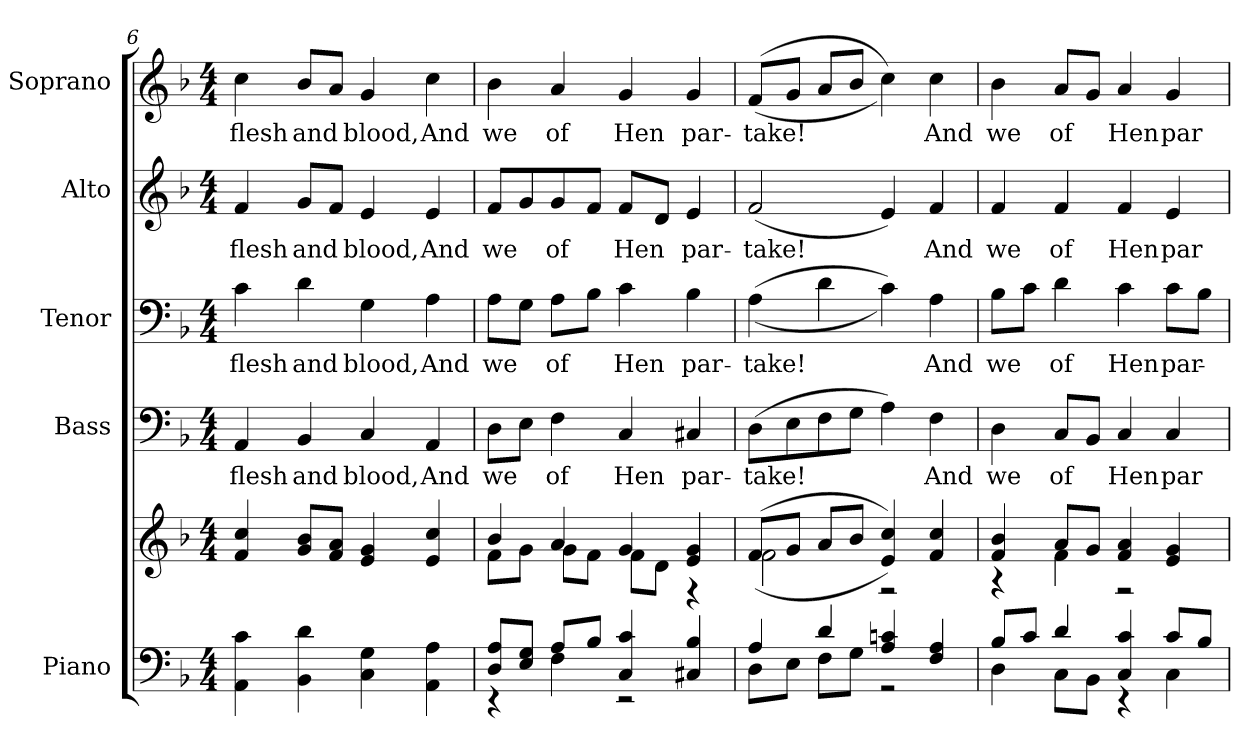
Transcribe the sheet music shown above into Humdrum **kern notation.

**kern	**kern	**kern	**text	**kern	**text	**kern	**text	**kern	**text
*part5	*part5	*part4	*part4	*part3	*part3	*part2	*part2	*part1	*part1
*staff6	*staff5	*staff4	*staff4	*staff3	*staff3	*staff2	*staff2	*staff1	*staff1
*I"Piano	*	*I"Bass	*	*I"Tenor	*	*I"Alto	*	*I"Soprano	*
*I'Pno.	*	*I'B.	*	*I'T.	*	*I'A.	*	*I'S.	*
*clefF4	*clefG2	*clefF4	*	*clefF4	*	*clefG2	*	*clefG2	*
*k[b-]	*k[b-]	*k[b-]	*	*k[b-]	*	*k[b-]	*	*k[b-]	*
*F:	*F:	*F:	*	*F:	*	*F:	*	*F:	*
*M4/4	*M4/4	*M4/4	*	*M4/4	*	*M4/4	*	*M4/4	*
=6	=6	=6	=6	=6	=6	=6	=6	=6	=6
!	!	!	!LO:LY:b:color=#000000	!	!	!	!	!	!
!	!	!	!	!	!LO:LY:b:color=#000000	!	!	!	!
!	!	!	!	!	!	!	!LO:LY:b:color=#000000	!	!
!	!	!	!	!	!	!	!	!	!LO:LY:b:color=#000000
4AAi\ 4ci	4fi/ 4cci	4AAi/	flesh	4ci\	flesh	4fi/	flesh	4cci\	flesh
!	!	!	!LO:LY:b:color=#000000	!	!	!	!	!	!
!	!	!	!	!	!LO:LY:b:color=#000000	!	!	!	!
!	!	!	!	!	!	!	!LO:LY:b:color=#000000	!	!
!	!	!	!	!	!	!	!	!	!LO:LY:b:color=#000000
4BB-i\ 4di	8gi/ 8b-iL	4BB-i/	and	4di\	and	8gi/L	and	8b-i/L	and
.	8fi/ 8aiJ	.	.	.	.	8fi/J	.	8ai/J	.
!	!	!	!LO:LY:b:color=#000000	!	!	!	!	!	!
!	!	!	!	!	!LO:LY:b:color=#000000	!	!	!	!
!	!	!	!	!	!	!	!LO:LY:b:color=#000000	!	!
!	!	!	!	!	!	!	!	!	!LO:LY:b:color=#000000
4Ci\ 4Gi	4ei/ 4gi	4Ci/	blood,	4Gi\	blood,	4ei/	blood,	4gi/	blood,
!	!	!	!LO:LY:b:color=#000000	!	!	!	!	!	!
!	!	!	!	!	!LO:LY:b:color=#000000	!	!	!	!
!	!	!	!	!	!	!	!LO:LY:b:color=#000000	!	!
!	!	!	!	!	!	!	!	!	!LO:LY:b:color=#000000
4AAi\ 4Ai	4ei/ 4cci	4AAi/	And	4Ai\	And	4ei/	And	4cci\	And
!!LO:PB:g=z
=7	=7	=7	=7	=7	=7	=7	=7	=7	=7
*^	*^	*	*	*	*	*	*	*	*
!	!	!	!	!	!LO:LY:b:color=#000000	!	!	!	!	!	!
!	!	!	!	!	!	!	!LO:LY:b:color=#000000	!	!	!	!
!	!	!	!	!	!	!	!	!	!LO:LY:b:color=#000000	!	!
!	!	!	!	!	!	!	!	!	!	!	!LO:LY:b:color=#000000
8Di/ 8AiL	4r	4b-i/	8fi\L	8Di\L	we	8Ai\L	we	8fi/L	we	4b-i\	we
8Ei/ 8GiJ	.	.	8gi\J	8Ei\J	.	8Gi\J	.	8gi/	.	.	.
!	!	!	!	!	!LO:LY:b:color=#000000	!	!	!	!	!	!
!	!	!	!	!	!	!	!LO:LY:b:color=#000000	!	!	!	!
!	!	!	!	!	!	!	!	!	!LO:LY:b:color=#000000	!	!
!	!	!	!	!	!	!	!	!	!	!	!LO:LY:b:color=#000000
8Ai/L	4Fi\	4ai/	8gi\L	4Fi\	of	8Ai\L	of	8gi/	of	4ai/	of
8B-i/J	.	.	8fi\J	.	.	8B-i\J	.	8fi/J	.	.	.
!	!	!	!	!	!LO:LY:b:color=#000000	!	!	!	!	!	!
!	!	!	!	!	!	!	!LO:LY:b:color=#000000	!	!	!	!
!	!	!	!	!	!	!	!	!	!LO:LY:b:color=#000000	!	!
!	!	!	!	!	!	!	!	!	!	!	!LO:LY:b:color=#000000
4Ci/ 4ci	2r	4gi/	8fi\L	4Ci/	Hen	4ci\	Hen	8fi/L	Hen	4gi/	Hen
.	.	.	8di\J	.	.	.	.	8di/J	.	.	.
!	!	!	!	!	!LO:LY:b:color=#000000	!	!	!	!	!	!
!	!	!	!	!	!	!	!LO:LY:b:color=#000000	!	!	!	!
!	!	!	!	!	!	!	!	!	!LO:LY:b:color=#000000	!	!
!	!	!	!	!	!	!	!	!	!	!	!LO:LY:b:color=#000000
4C#Xi/ 4B-i	.	4ei/ 4gi	4r	4C#Xi/	par-	4B-i\	par-	4ei/	par-	4gi/	par-
=8	=8	=8	=8	=8	=8	=8	=8	=8	=8	=8	=8
!	!	!	!	!	!LO:LY:b:color=#000000	!	!	!	!	!	!
!	!	!	!	!	!	!	!LO:LY:b:color=#000000	!	!	!	!
!	!	!	!	!	!	!	!	!	!LO:LY:b:color=#000000	!	!
!	!	!	!	!	!	!	!	!	!	!	!LO:LY:b:color=#000000
4Ai/	8Di\L	((8fi/L	2fi\	(8Di\L	-take!	((4Ai\	-take!	(2fi/	-take!	((8fi/L	-take!
.	8Ei\J	8gi/J	.	8Ei\	.	.	.	.	.	8gi/J	.
4di/	8Fi\L	8ai/L	.	8Fi\	.	4di\	.	.	.	8ai/L	.
.	8Gi\J	8b-i/J	.	8Gi\J	.	.	.	.	.	8b-i/J	.
4Ai/ 4cni	2r	4ei/ 4cci))	2r	4Ai\)	.	4ci\))	.	4ei/)	.	4cci\))	.
!	!	!	!	!	!LO:LY:b:color=#000000	!	!	!	!	!	!
!	!	!	!	!	!	!	!LO:LY:b:color=#000000	!	!	!	!
!	!	!	!	!	!	!	!	!	!LO:LY:b:color=#000000	!	!
!	!	!	!	!	!	!	!	!	!	!	!LO:LY:b:color=#000000
4Fi/ 4Ai	.	4fi/ 4cci	.	4Fi\	And	4Ai\	And	4fi/	And	4cci\	And
!!LO:PB:g=z
=9	=9	=9	=9	=9	=9	=9	=9	=9	=9	=9	=9
!	!	!	!	!	!LO:LY:b:color=#000000	!	!	!	!	!	!
!	!	!	!	!	!	!	!LO:LY:b:color=#000000	!	!	!	!
!	!	!	!	!	!	!	!	!	!LO:LY:b:color=#000000	!	!
!	!	!	!	!	!	!	!	!	!	!	!LO:LY:b:color=#000000
8B-i/L	4Di\	4fi/ 4b-i	4r	4Di\	we	8B-i\L	we	4fi/	we	4b-i\	we
8ci/J	.	.	.	.	.	8ci\J	.	.	.	.	.
!	!	!	!	!	!LO:LY:b:color=#000000	!	!	!	!	!	!
!	!	!	!	!	!	!	!LO:LY:b:color=#000000	!	!	!	!
!	!	!	!	!	!	!	!	!	!LO:LY:b:color=#000000	!	!
!	!	!	!	!	!	!	!	!	!	!	!LO:LY:b:color=#000000
4di/	8Ci\L	8ai/L	4fi\	8Ci/L	of	4di\	of	4fi/	of	8ai/L	of
.	8BB-i\J	8gi/J	.	8BB-i/J	.	.	.	.	.	8gi/J	.
!	!	!	!	!	!LO:LY:b:color=#000000	!	!	!	!	!	!
!	!	!	!	!	!	!	!LO:LY:b:color=#000000	!	!	!	!
!	!	!	!	!	!	!	!	!	!LO:LY:b:color=#000000	!	!
!	!	!	!	!	!	!	!	!	!	!	!LO:LY:b:color=#000000
4Ci/ 4ci	4r	4fi/ 4ai	2r	4Ci/	Hen	4ci\	Hen	4fi/	Hen	4ai/	Hen
!	!	!	!	!	!LO:LY:b:color=#000000	!	!	!	!	!	!
!	!	!	!	!	!	!	!LO:LY:b:color=#000000	!	!	!	!
!	!	!	!	!	!	!	!	!	!LO:LY:b:color=#000000	!	!
!	!	!	!	!	!	!	!	!	!	!	!LO:LY:b:color=#000000
8ci/L	4Ci\	4ei/ 4gi	.	4Ci/	par-	8ci\L	par-	4ei/	par-	4gi/	par-
8B-i/J	.	.	.	.	.	8B-i\J	.	.	.	.	.
*v	*v	*	*	*	*	*	*	*	*	*	*
*	*v	*v	*	*	*	*	*	*	*	*
=	=	=	=	=	=	=	=	=	=
*-	*-	*-	*-	*-	*-	*-	*-	*-	*-
